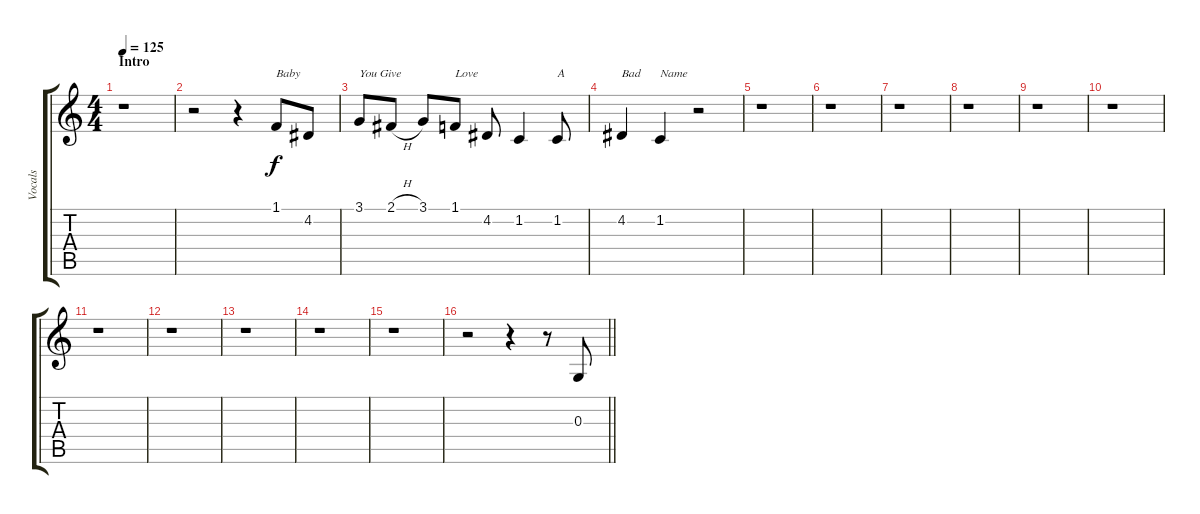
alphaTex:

\track ("Vocals" "Vocals") {instrument tenorsax}
\staff {score tabs}
\tuning (E4 B3 G3 D3 A2 E2) {hide}
\ts (4 4)
\section ("" "Intro")
\tempo 125
\clef g2
\ks c
r.1{dy f instrument tenorsax} |
r.2 r.4 1.1.8{txt "Baby"} 4.2.8 |
3.1.8{txt "You Give"} 2.1{h}.8 3.1.8 1.1.8{txt "Love"} 4.2.8 1.2.4 1.2.8{txt "A"} |
4.2.4{txt "Bad"} 1.2.4{txt "Name"} r.2 |
r.1 |
r.1 |
r.1 |
r.1 |
r.1 |
r.1 |
r.1 |
r.1 |
r.1 |
r.1 |
r.1 |
\barLineRight lightlight
r.2 r.4 r.8 0.3.8
